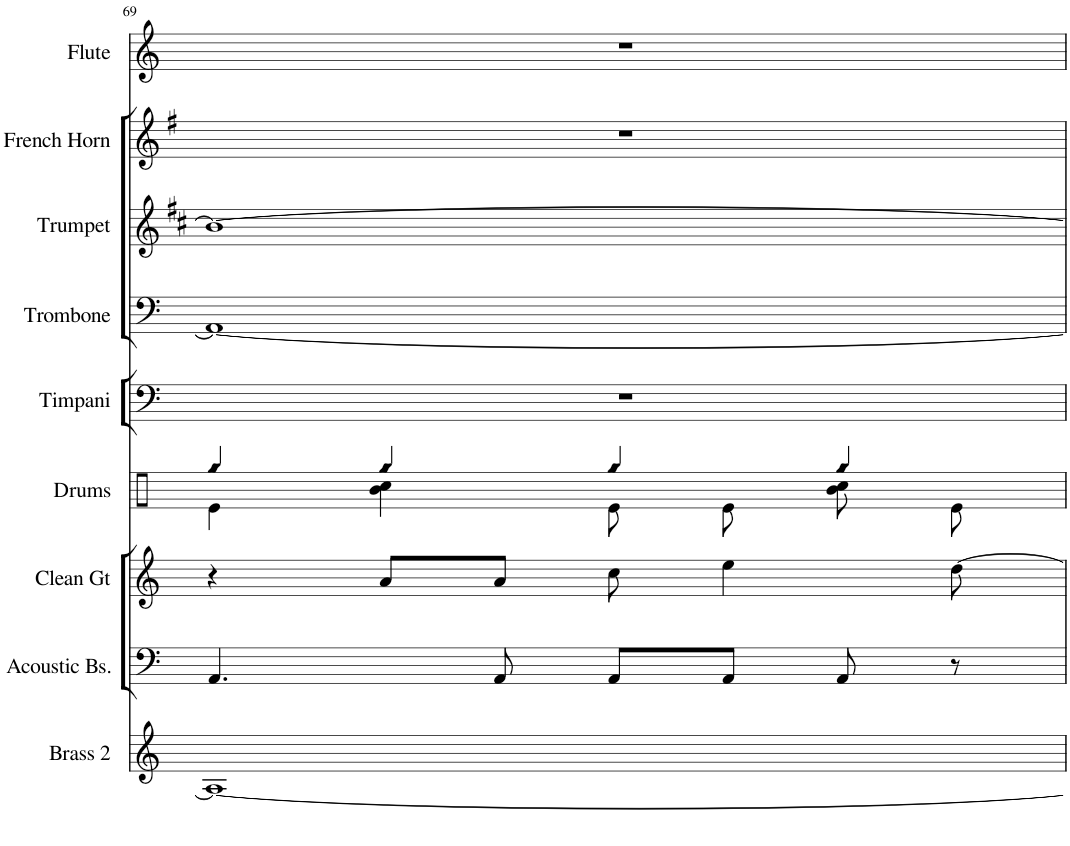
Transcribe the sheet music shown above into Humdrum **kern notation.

**kern	**kern	**kern	**kern	**kern	**kern	**kern	**kern	**kern
*part9	*part8	*part7	*part6	*part5	*part4	*part3	*part2	*part1
*staff9	*staff8	*staff7	*staff6	*staff5	*staff4	*staff3	*staff2	*staff1
*I"Brass 2	*I"Acoustic Bs.	*I"Clean Gt	*I"Drums	*I"Timpani	*I"Trombone	*I"Trumpet	*I"French Horn	*I"Flute
*I'Brass 2	*I'Acoustic Bs.	*I'Clean Gt	*I'Drums	*I'Timpani	*I'Trombone	*I'Trumpet	*I'French Horn	*I'Flute
!!LO:PB:g=z
*clefG2	*clefF4	*clefG2	*clefX	*clefF4	*clefF4	*clefG2	*clefG2	*clefG2
*	*	*	*	*	*	*Trd1c2	*Trd4c7	*
*k[]	*k[]	*k[]	*k[]	*k[]	*k[]	*k[f#c#]	*k[f#]	*k[]
*M4/4	*M4/4	*M4/4	*M4/4	*M4/4	*M4/4	*M4/4	*M4/4	*M4/4
=69	=69	=69	=69	=69	=69	=69	=69	=69
!	!	!	!LO:N:head=diamond	!	!	!	!	!
*	*	*	*^	*	*	*	*	*
1A_	4.AA/	4r	4gg/	4e\	1r	1AA_	1b_	1r	1r
!	!	!	!LO:N:head=diamond	!	!	!	!	!	!
.	.	8a/L	4gg/	4b\ 4cc\	.	.	.	.	.
.	8AA/	8a/J	.	.	.	.	.	.	.
!	!	!	!LO:N:head=diamond	!	!	!	!	!	!
.	8AA/L	8cc\	4gg/	8e\L	.	.	.	.	.
.	8AA/J	4ee\	.	8e\J	.	.	.	.	.
!	!	!	!LO:N:head=diamond	!	!	!	!	!	!
.	8AA/	.	4gg/	8b/ 8cc/L	.	.	.	.	.
.	8r	[8dd\	.	8e/J	.	.	.	.	.
*	*	*	*v	*v	*	*	*	*	*
=	=	=	=	=	=	=	=	=
*-	*-	*-	*-	*-	*-	*-	*-	*-
